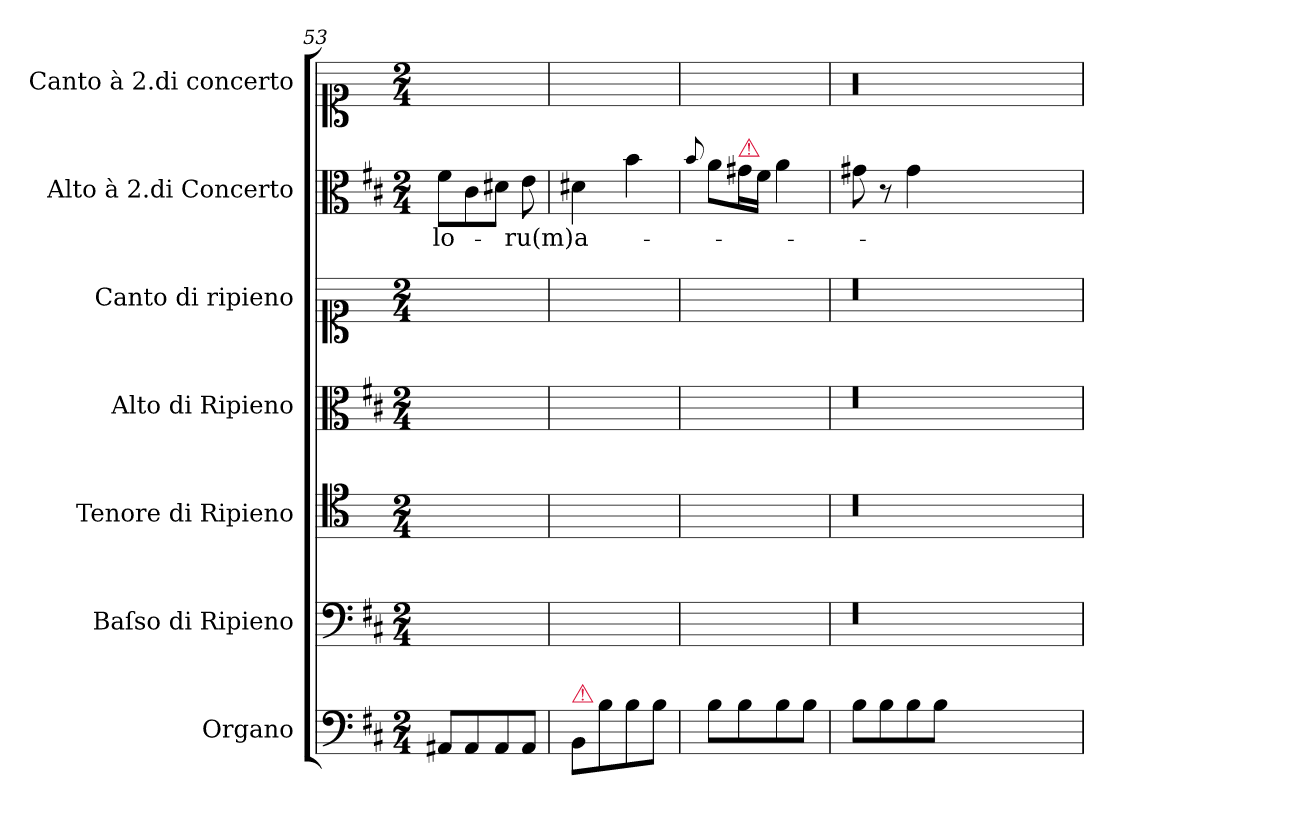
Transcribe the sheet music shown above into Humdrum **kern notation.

**kern	**kern	**kern	**kern	**kern	**kern	**text	**kern
*part7	*part6	*part5	*part4	*part3	*part2	*part2	*part1
*staff7	*staff6	*staff5	*staff4	*staff3	*staff2	*staff2	*staff1
*I"Organo	*I"Baſso di Ripieno	*I"Tenore di Ripieno	*I"Alto di Ripieno	*I"Canto di ripieno	*I"Alto à 2.di Concerto	*	*I"Canto à 2.di concerto
*I'org	*I'B rip	*I'T rip	*I'A rip	*	*I'A conc	*	*
*clefF4	*clefF4	*clefC4	*clefC3	*clefC1	*clefC3	*	*clefC1
*k[f#c#]	*k[f#c#]	*k[]	*k[f#c#]	*k[]	*k[f#c#]	*	*k[]
*M2/4	*M2/4	*M2/4	*M2/4	*M2/4	*M2/4	*	*M2/4
=53	=53	=53	=53	=53	=53	=53	=53
8AA#X/L	2ryy	2ryy	2ryy	2ryy	8f#\L	-lo-	2ryy
8AA#/	.	.	.	.	8c#\	.	.
8AA#/	.	.	.	.	8d#X\J	.	.
8AA#/J	.	.	.	.	8e\	-ru(m)	.
=54	=54	=54	=54	=54	=54	=54	=54
!LO:TX:a:color=crimson:t=⚠	!	!	!	!	!	!	!
8BB/L	2ryy	2ryy	2ryy	2ryy	4d#X\	a-	2ryy
8B\	.	.	.	.	.	.	.
8B\	.	.	.	.	4b\	.	.
8B\J	.	.	.	.	.	.	.
=55	=55	=55	=55	=55	=55	=55	=55
.	.	.	.	.	8qqb/	.	.
8B\L	2ryy	2ryy	2ryy	2ryy	8a\L	.	2ryy
!	!	!	!	!	!LO:TX:a:color=crimson:t=⚠	!	!
8B\	.	.	.	.	16g#X\L	.	.
.	.	.	.	.	16f#\JJ	.	.
8B\	.	.	.	.	4a\	.	.
8B\J	.	.	.	.	.	.	.
=56	=56	=56	=56	=56	=56	=56	=56
!	!LO:N:vis=00	!LO:N:vis=00	!LO:N:vis=00	!LO:N:vis=00	!	!	!LO:N:vis=00
8B\L	0rF	0rc	0re	0rb	8g#X\	.	0r
8B\	.	.	.	.	8r	.	.
8B\	.	.	.	.	4g#\	.	.
8B\J	.	.	.	.	.	.	.
1.ryy	.	.	.	.	1.ryy	.	.
=	=	=	=	=	=	=	=
*-	*-	*-	*-	*-	*-	*-	*-
